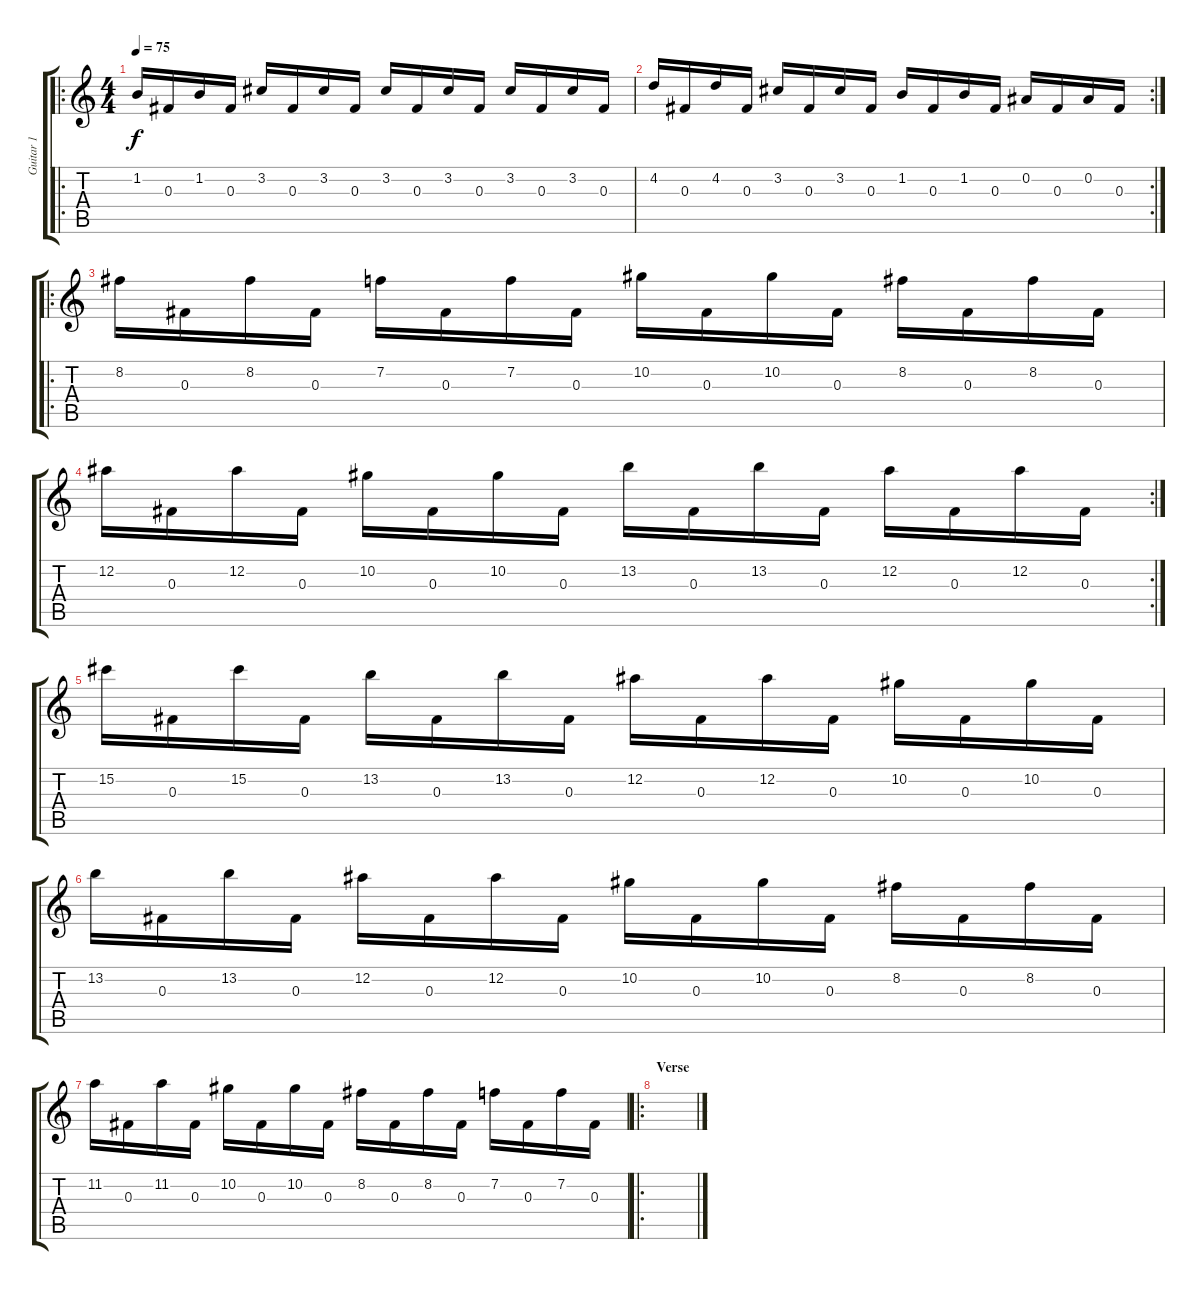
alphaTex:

\track ("Guitar 1" "Guitar 1") {instrument overdrivenguitar}
\staff {score tabs}
\tuning (Eb4 Bb3 Gb3 Db3 Ab2 Db2) {hide}
\ro
\ts (4 4)
\tempo 75
\clef g2
\ks c
1.2.16{dy f instrument overdrivenguitar} 0.3.16 1.2.16 0.3.16 3.2.16 0.3.16 3.2.16 0.3.16 3.2.16 0.3.16 3.2.16 0.3.16 3.2.16 0.3.16 3.2.16 0.3.16 |
\rc 2
4.2.16 0.3.16 4.2.16 0.3.16 3.2.16 0.3.16 3.2.16 0.3.16 1.2.16 0.3.16 1.2.16 0.3.16 0.2.16 0.3.16 0.2.16 0.3.16 |
\ro
8.2.16 0.3.16 8.2.16 0.3.16 7.2.16 0.3.16 7.2.16 0.3.16 10.2.16 0.3.16 10.2.16 0.3.16 8.2.16 0.3.16 8.2.16 0.3.16 |
\rc 2
12.2.16 0.3.16 12.2.16 0.3.16 10.2.16 0.3.16 10.2.16 0.3.16 13.2.16 0.3.16 13.2.16 0.3.16 12.2.16 0.3.16 12.2.16 0.3.16 |
15.2.16 0.3.16 15.2.16 0.3.16 13.2.16 0.3.16 13.2.16 0.3.16 12.2.16 0.3.16 12.2.16 0.3.16 10.2.16 0.3.16 10.2.16 0.3.16 |
13.2.16 0.3.16 13.2.16 0.3.16 12.2.16 0.3.16 12.2.16 0.3.16 10.2.16 0.3.16 10.2.16 0.3.16 8.2.16 0.3.16 8.2.16 0.3.16 |
11.2.16 0.3.16 11.2.16 0.3.16 10.2.16 0.3.16 10.2.16 0.3.16 8.2.16 0.3.16 8.2.16 0.3.16 7.2.16 0.3.16 7.2.16 0.3.16 |
\ro
\section ("" "Verse")
